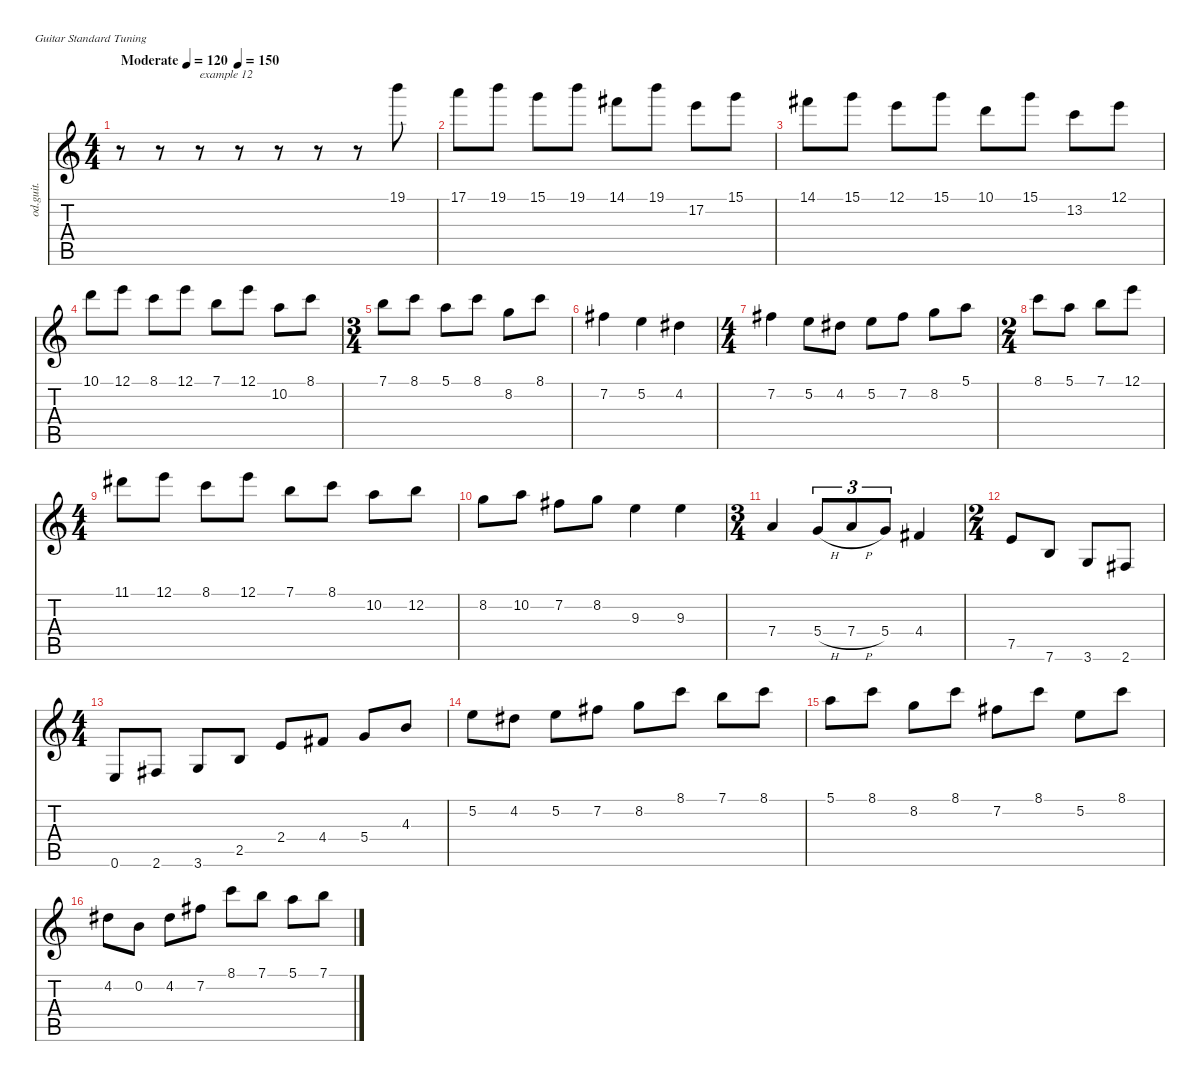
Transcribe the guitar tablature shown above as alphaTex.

\defaultSystemsLayout 4
\hideDynamics
\bracketExtendMode nobrackets
\otherSystemsTrackNameOrientation horizontal
\track ("Track 1" "od.guit.") {instrument overdrivenguitar}
\staff {score tabs}
\tuning (E4 B3 G3 D3 A2 E2)
\ts (4 4)
\beaming (8 2 2 2 2)
\tempo (120 "Moderate")
\tempo (150 0.375)
\clef g2
\ks c
r.8{dy f instrument overdrivenguitar beam Down} r.8{beam Down} r.8{txt "example 12" beam Down} r.8{beam Down} r.8{beam Down} r.8{beam Down} r.8{beam Down} 19.1.8{beam Down} |
17.1.8{beam Down} 19.1.8{beam Down} 15.1.8{beam Down} 19.1.8{beam Down} 14.1{acc #}.8{beam Down} 19.1.8{beam Down} 17.2.8{beam Down} 15.1.8{beam Down} |
14.1{acc #}.8{beam Down} 15.1.8{beam Down} 12.1.8{beam Down} 15.1.8{beam Down} 10.1.8{beam Down} 15.1.8{beam Down} 13.2.8{beam Down} 12.1.8{beam Down} |
10.1.8{beam Down} 12.1.8{beam Down} 8.1.8{beam Down} 12.1.8{beam Down} 7.1.8{beam Down} 12.1.8{beam Down} 10.2.8{beam Down} 8.1.8{beam Down} |
\ts (3 4)
\beaming (8 2 2 2 2)
7.1.8{beam Down} 8.1.8{beam Down} 5.1.8{beam Down} 8.1.8{beam Down} 8.2.8{beam Down} 8.1.8{beam Down} |
7.2{acc #}.4{beam Down} 5.2.4{beam Down} 4.2{acc #}.4{beam Down} |
\ts (4 4)
\beaming (8 2 2 2 2)
7.2{acc #}.4{beam Down} 5.2.8{beam Down} 4.2{acc #}.8{beam Down} 5.2.8{beam Down} 7.2{acc #}.8{beam Down} 8.2.8{beam Down} 5.1.8{beam Down} |
\ts (2 4)
\beaming (8 2 2 2 2)
8.1.8{beam Down} 5.1.8{beam Down} 7.1.8{beam Down} 12.1.8{beam Down} |
\ts (4 4)
\beaming (8 2 2 2 2)
11.1{acc #}.8{beam Down} 12.1.8{beam Down} 8.1.8{beam Down} 12.1.8{beam Down} 7.1.8{beam Down} 8.1.8{beam Down} 10.2.8{beam Down} 12.2.8{beam Down} |
8.2.8{beam Down} 10.2.8{beam Down} 7.2{acc #}.8{beam Down} 8.2.8{beam Down} 9.3.4{beam Down} 9.3.4{beam Down} |
\ts (3 4)
\beaming (8 2 2 2 2)
7.4.4{beam Up} 5.4{h}.8{tu (3 2) beam Up} 7.4{h}.8{tu (3 2) beam Up} 5.4.8{tu (3 2) beam Up} 4.4{acc #}.4{beam Up} |
\ts (2 4)
\beaming (8 2 2 2 2)
7.5.8{beam Up} 7.6.8{beam Up} 3.6.8{beam Up} 2.6{acc #}.8{beam Up} |
\ts (4 4)
\beaming (8 2 2 2 2)
0.6.8{beam Up} 2.6{acc #}.8{beam Up} 3.6.8{beam Up} 2.5.8{beam Up} 2.4.8{beam Up} 4.4{acc #}.8{beam Up} 5.4.8{beam Up} 4.3.8{beam Up} |
5.2.8{beam Down} 4.2{acc #}.8{beam Down} 5.2.8{beam Down} 7.2{acc #}.8{beam Down} 8.2.8{beam Down} 8.1.8{beam Down} 7.1.8{beam Down} 8.1.8{beam Down} |
5.1.8{beam Down} 8.1.8{beam Down} 8.2.8{beam Down} 8.1.8{beam Down} 7.2{acc #}.8{beam Down} 8.1.8{beam Down} 5.2.8{beam Down} 8.1.8{beam Down} |
4.2{acc #}.8{beam Down} 0.2.8{beam Down} 4.2{acc #}.8{beam Down} 7.2{acc #}.8{beam Down} 8.1.8{beam Down} 7.1.8{beam Down} 5.1.8{beam Down} 7.1.8{beam Down}
